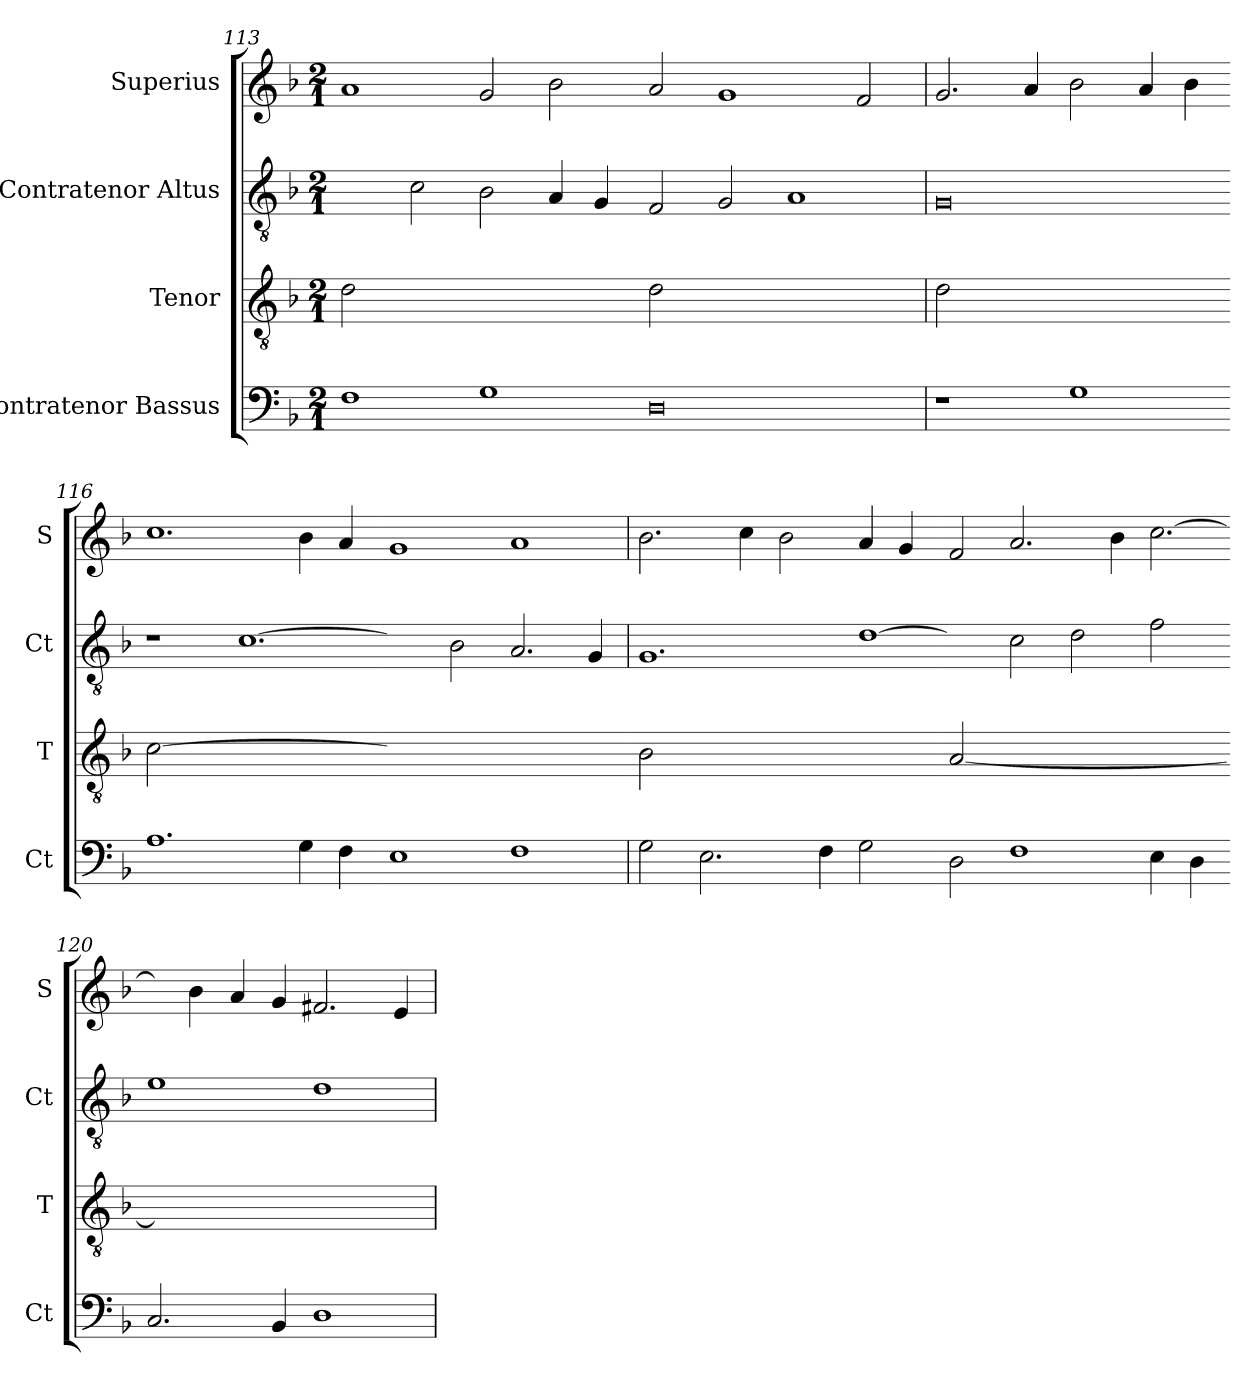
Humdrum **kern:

**kern	**kern	**kern	**kern
*part4	*part3	*part2	*part1
*staff4	*staff3	*staff2	*staff1
*I"Contratenor Bassus	*I"Tenor	*I"Contratenor Altus	*I"Superius
*I'Ct	*I'T	*I'Ct	*I'S
*clefF4	*clefGv2	*clefGv2	*clefG2
*k[b-]	*k[b-]	*k[b-]	*k[b-]
*M2/1	*M2/1	*M2/1	*M2/1
=113	=113	=113	=113
!	!LO:N:vis=2	!	!
1F	0d	2dyy]	1a
.	.	2c	.
1G	.	2B-	2g
.	.	4A	2b-
.	.	4G	.
=114-	=114-	=114-	=114-
!	!LO:N:vis=2	!	!
0D	0d	2F	2a
.	.	2G	1g
.	.	1A	.
.	.	.	2f
=115	=115	=115	=115
!	!LO:N:vis=2	!	!
1r	0d	0G	2.g
.	.	.	4a
1G	.	.	2b-
.	.	.	4a
.	.	.	4b-
=116-	=116-	=116-	=116-
!	!LO:N:vis=2	!	!
1.A	[0c	1r	1.cc
!	!	!LO:N:vis=1.	!
.	.	[1c	.
4G	.	.	4b-
4F	.	.	4a
=117-	=117-	=117-	=117-
!	!LO:N:vis=2	!	!
1E	0cyy]	2cyy]	1g
.	.	2B-	.
1F	.	2.A	1a
.	.	4G	.
=118	=118-	=118	=118
!	!LO:N:vis=2	!	!
2G	0B-	1.G	2.b-
2.E	.	.	.
.	.	.	4cc
.	.	.	2b-
4F	.	.	.
!	!	!LO:N:vis=1	!
2G	.	[2d	4a
.	.	.	4g
=119-	=119-	=119-	=119-
!	!LO:N:vis=2	!	!
2D	[0A	2dyy]	2f
1F	.	2c	2.a
.	.	2d	.
.	.	.	4b-
!	!	!	!LO:N:vis=2.
4E	.	2f	[2cc
4D	.	.	.
=120-	=120-	=120-	=120-
!	!LO:N:vis=2	!	!
2.C	0Ayy]	1e	4ccyy]
.	.	.	4b-
.	.	.	4a
4BB-	.	.	4g
1D	.	1d	2.f#X
.	.	.	4e
=	=	=	=
*-	*-	*-	*-
